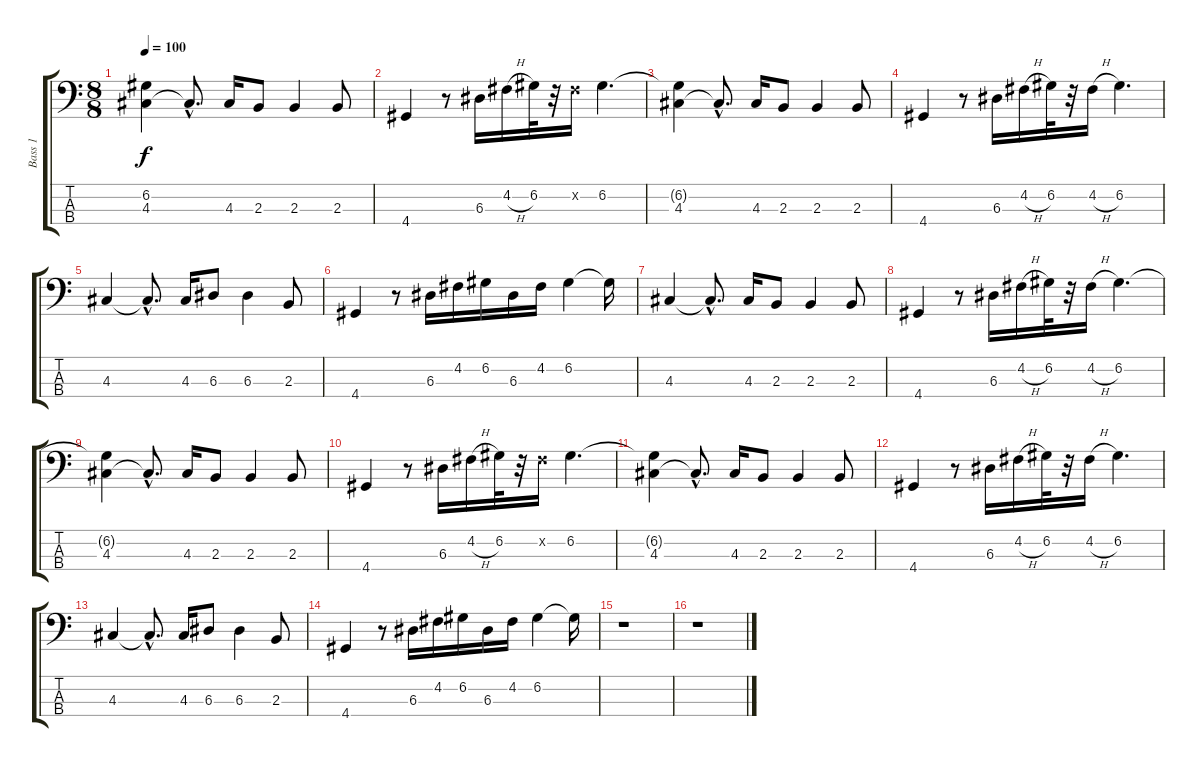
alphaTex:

\track ("Bass 1" "Bass 1") {instrument electricbassfinger}
\staff {score tabs}
\tuning (G2 D2 A1 E1) {hide}
\ts (8 8)
\tempo 100
\clef f4
\ks c
(6.2{t} 4.3).4{dy f} 4.3{hac t}.8{d} 4.3.16 2.3.8 2.3.4 2.3.8 |
4.4.4 r.8 6.3.16 4.2{h}.16 6.2.32 r.32 4.2{x}.16 6.2.4{d} |
(6.2{t} 4.3).4 4.3{hac t}.8{d} 4.3.16 2.3.8 2.3.4 2.3.8 |
4.4.4 r.8 6.3.16 4.2{h}.16 6.2.32 r.32 4.2{h}.16 6.2.4{d} |
4.3.4 4.3{hac t}.8{d} 4.3.16 6.3.8 6.3.4 2.3.8 |
4.4.4 r.8 6.3.16 4.2.16 6.2.16 6.3.16 4.2.16 6.2.4 6.2{t}.16 |
4.3.4 4.3{hac t}.8{d} 4.3.16 2.3.8 2.3.4 2.3.8 |
4.4.4 r.8 6.3.16 4.2{h}.16 6.2.32 r.32 4.2{h}.16 6.2.4{d} |
(6.2{t} 4.3).4 4.3{hac t}.8{d} 4.3.16 2.3.8 2.3.4 2.3.8 |
4.4.4 r.8 6.3.16 4.2{h}.16 6.2.32 r.32 4.2{x}.16 6.2.4{d} |
(6.2{t} 4.3).4 4.3{hac t}.8{d} 4.3.16 2.3.8 2.3.4 2.3.8 |
4.4.4 r.8 6.3.16 4.2{h}.16 6.2.32 r.32 4.2{h}.16 6.2.4{d} |
4.3.4 4.3{hac t}.8{d} 4.3.16 6.3.8 6.3.4 2.3.8 |
4.4.4 r.8 6.3.16 4.2.16 6.2.16 6.3.16 4.2.16 6.2.4 6.2{t}.16 |
r.1 |
r.1
